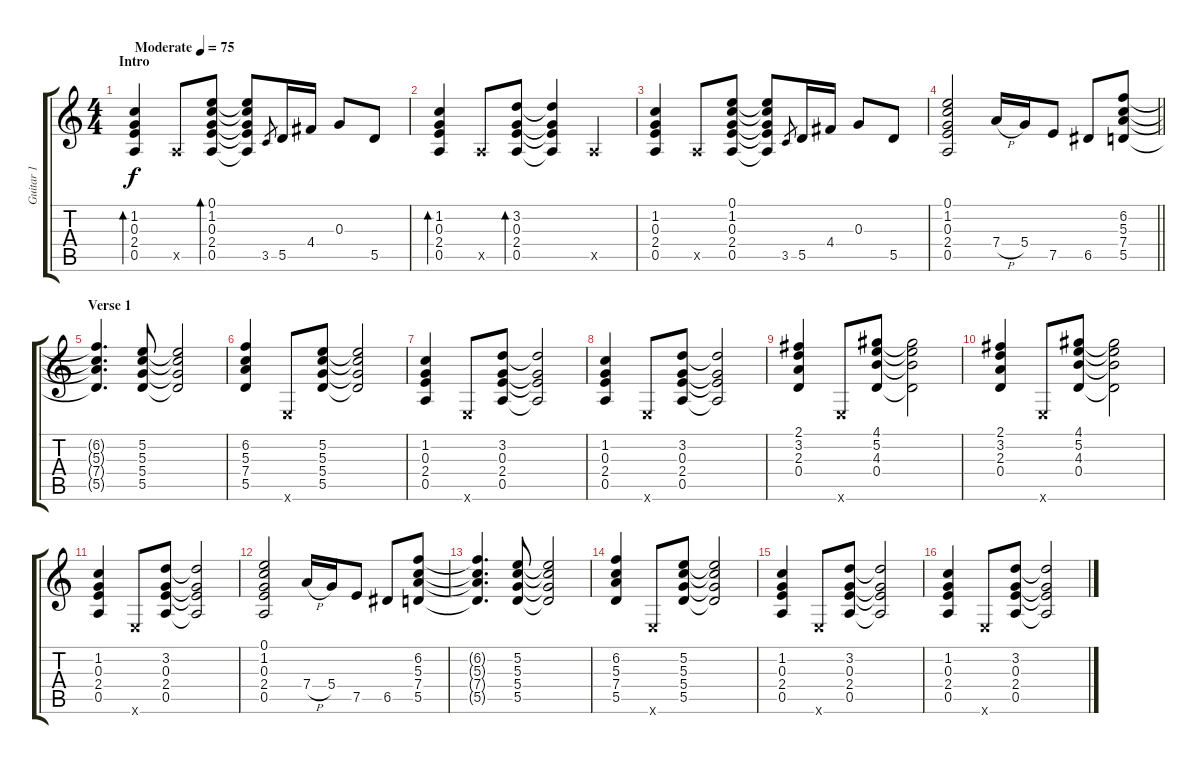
\track ("Guitar 1" "Guitar 1") {instrument electricguitarclean}
\staff {score tabs}
\tuning (E4 B3 G3 D3 A2 E2) {hide}
\ts (4 4)
\section ("" "Intro")
\tempo (75 "Moderate")
\clef g2
\ks c
(1.2 0.3 2.4 0.5).4{bd 60 dy f instrument electricguitarclean} 0.5{x}.8 (0.1 1.2 0.3 2.4 0.5).8{bd 60} (0.1{t} 1.2{t} 0.3{t} 2.4{t} 0.5{t}).8 3.5.8{gr} 5.5.16 4.4.16 0.3.8 5.5.8 |
(1.2 0.3 2.4 0.5).4{bd 60} 0.5{x}.8 (3.2 0.3 2.4 0.5).8{bd 60} (3.2{t} 0.3{t} 2.4{t} 0.5{t}).4 0.5{x}.4 |
(1.2 0.3 2.4 0.5).4 0.5{x}.8 (0.1 1.2 0.3 2.4 0.5).8 (0.1{t} 1.2{t} 0.3{t} 2.4{t} 0.5{t}).8 3.5.8{gr} 5.5.16 4.4.16 0.3.8 5.5.8 |
\barLineRight lightlight
(0.1 1.2 0.3 2.4 0.5).2 7.4{h}.16 5.4.16 7.5.8 6.5.8 (6.2 5.3 7.4 5.5).8 |
\section ("" "Verse 1")
(6.2{t} 5.3{t} 7.4{t} 5.5{t}).4{d} (5.2 5.3 5.4 5.5).8 (5.2{t} 5.3{t} 5.4{t} 5.5{t}).2 |
(6.2 5.3 7.4 5.5).4 0.6{x}.8 (5.2 5.3 5.4 5.5).8 (5.2{t} 5.3{t} 5.4{t} 5.5{t}).2 |
(1.2 0.3 2.4 0.5).4 0.6{x}.8 (3.2 0.3 2.4 0.5).8 (3.2{t} 0.3{t} 2.4{t} 0.5{t}).2 |
(1.2 0.3 2.4 0.5).4 0.6{x}.8 (3.2 0.3 2.4 0.5).8 (3.2{t} 0.3{t} 2.4{t} 0.5{t}).2 |
(2.1 3.2 2.3 0.4).4 0.6{x}.8 (4.1 5.2 4.3 0.4).8 (4.1{t} 5.2{t} 4.3{t} 0.4{t}).2 |
(2.1 3.2 2.3 0.4).4 0.6{x}.8 (4.1 5.2 4.3 0.4).8 (4.1{t} 5.2{t} 4.3{t} 0.4{t}).2 |
(1.2 0.3 2.4 0.5).4 0.6{x}.8 (3.2 0.3 2.4 0.5).8 (3.2{t} 0.3{t} 2.4{t} 0.5{t}).2 |
(0.1 1.2 0.3 2.4 0.5).2 7.4{h}.16 5.4.16 7.5.8 6.5.8 (6.2 5.3 7.4 5.5).8 |
(6.2{t} 5.3{t} 7.4{t} 5.5{t}).4{d} (5.2 5.3 5.4 5.5).8 (5.2{t} 5.3{t} 5.4{t} 5.5{t}).2 |
(6.2 5.3 7.4 5.5).4 0.6{x}.8 (5.2 5.3 5.4 5.5).8 (5.2{t} 5.3{t} 5.4{t} 5.5{t}).2 |
(1.2 0.3 2.4 0.5).4 0.6{x}.8 (3.2 0.3 2.4 0.5).8 (3.2{t} 0.3{t} 2.4{t} 0.5{t}).2 |
(1.2 0.3 2.4 0.5).4 0.6{x}.8 (3.2 0.3 2.4 0.5).8 (3.2{t} 0.3{t} 2.4{t} 0.5{t}).2
